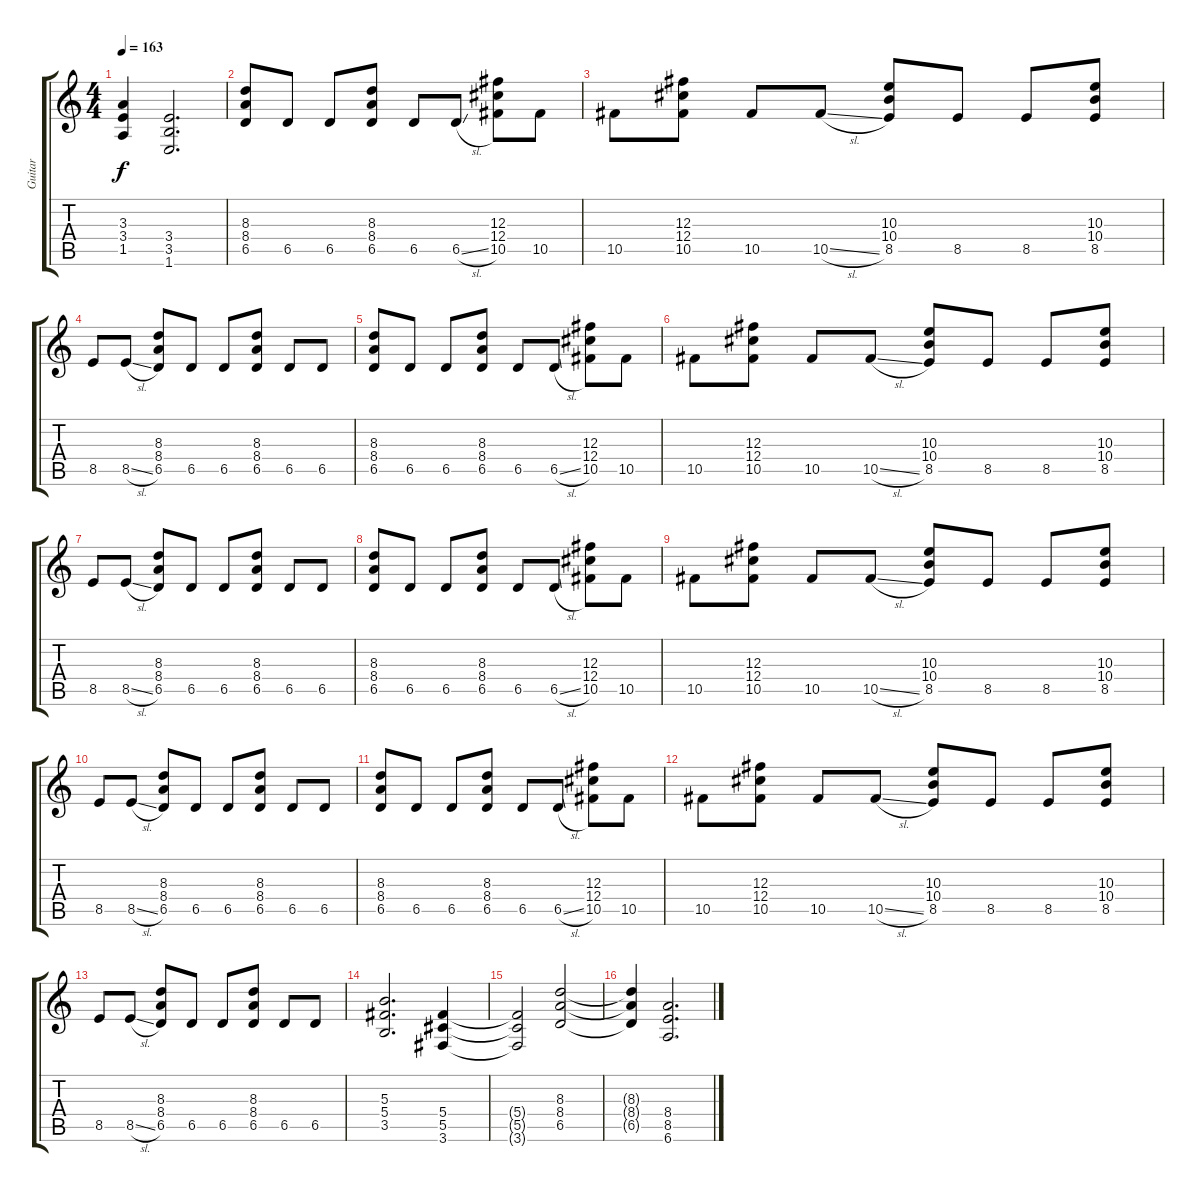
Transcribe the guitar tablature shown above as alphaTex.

\track ("Guitar" "Guitar") {instrument distortionguitar}
\staff {score tabs}
\tuning (Eb4 Bb3 Gb3 Db3 Ab2 Eb2) {hide}
\ts (4 4)
\tempo 163
\clef g2
\ks c
(3.3 3.4 1.5).4{dy f} (3.4 3.5 1.6).2{d} |
(8.3 8.4 6.5).8 6.5.8 6.5.8 (8.3 8.4 6.5).8 6.5.8 6.5{sl}.8 (12.3 12.4 10.5).8 10.5.8 |
10.5.8 (12.3 12.4 10.5).8 10.5.8 10.5{sl}.8 (10.3 10.4 8.5).8 8.5.8 8.5.8 (10.3 10.4 8.5).8 |
8.5.8 8.5{sl}.8 (8.3 8.4 6.5).8 6.5.8 6.5.8 (8.3 8.4 6.5).8 6.5.8 6.5.8 |
(8.3 8.4 6.5).8 6.5.8 6.5.8 (8.3 8.4 6.5).8 6.5.8 6.5{sl}.8 (12.3 12.4 10.5).8 10.5.8 |
10.5.8 (12.3 12.4 10.5).8 10.5.8 10.5{sl}.8 (10.3 10.4 8.5).8 8.5.8 8.5.8 (10.3 10.4 8.5).8 |
8.5.8 8.5{sl}.8 (8.3 8.4 6.5).8 6.5.8 6.5.8 (8.3 8.4 6.5).8 6.5.8 6.5.8 |
(8.3 8.4 6.5).8 6.5.8 6.5.8 (8.3 8.4 6.5).8 6.5.8 6.5{sl}.8 (12.3 12.4 10.5).8 10.5.8 |
10.5.8 (12.3 12.4 10.5).8 10.5.8 10.5{sl}.8 (10.3 10.4 8.5).8 8.5.8 8.5.8 (10.3 10.4 8.5).8 |
8.5.8 8.5{sl}.8 (8.3 8.4 6.5).8 6.5.8 6.5.8 (8.3 8.4 6.5).8 6.5.8 6.5.8 |
(8.3 8.4 6.5).8 6.5.8 6.5.8 (8.3 8.4 6.5).8 6.5.8 6.5{sl}.8 (12.3 12.4 10.5).8 10.5.8 |
10.5.8 (12.3 12.4 10.5).8 10.5.8 10.5{sl}.8 (10.3 10.4 8.5).8 8.5.8 8.5.8 (10.3 10.4 8.5).8 |
8.5.8 8.5{sl}.8 (8.3 8.4 6.5).8 6.5.8 6.5.8 (8.3 8.4 6.5).8 6.5.8 6.5.8 |
(5.3 5.4 3.5).2{d} (5.4 5.5 3.6).4 |
(5.4{t} 5.5{t} 3.6{t}).2 (8.3 8.4 6.5).2 |
(8.3{t} 8.4{t} 6.5{t}).4 (8.4 8.5 6.6).2{d}
